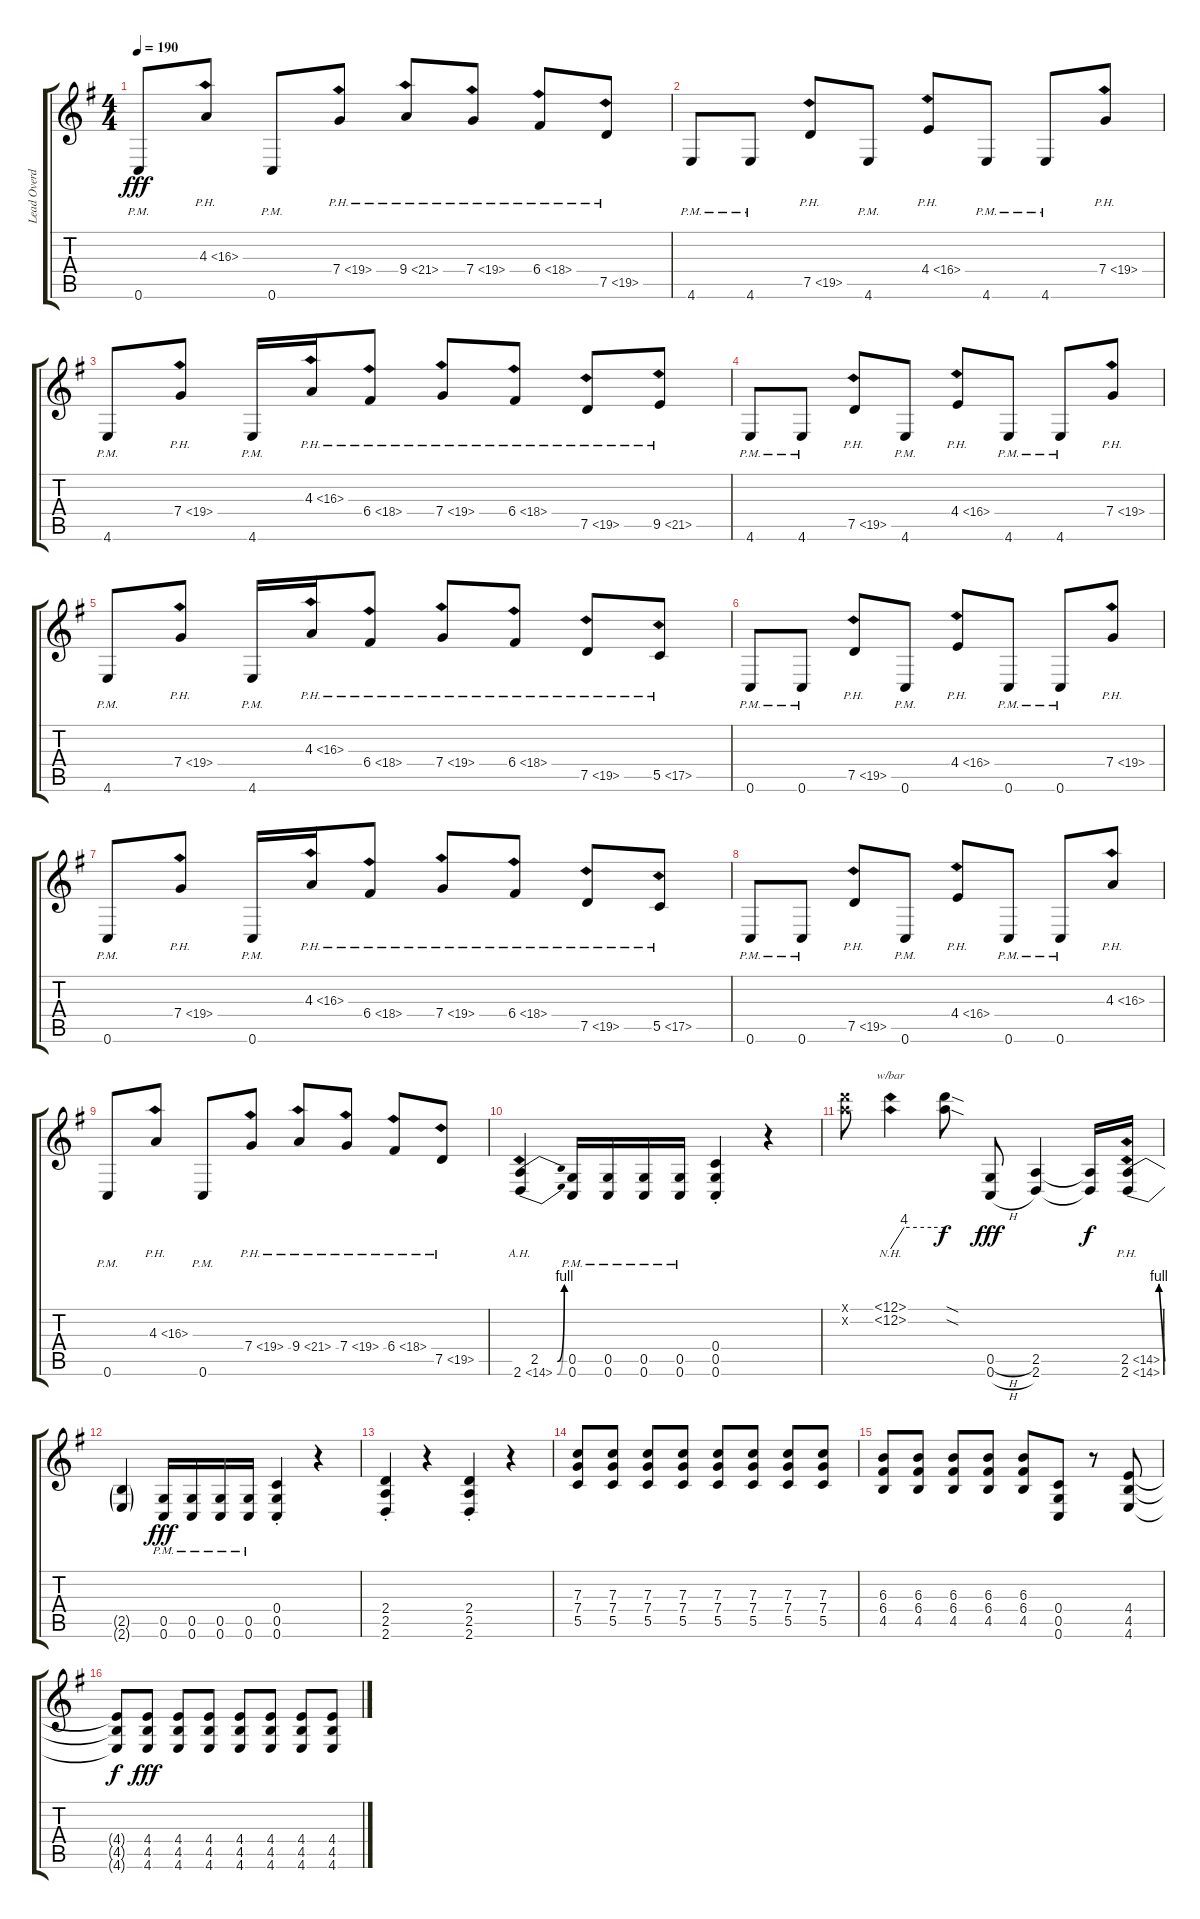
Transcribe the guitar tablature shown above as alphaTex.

\track ("Lead Overdrive" "Lead Overd") {instrument overdrivenguitar}
\staff {score tabs}
\tuning (D4 A3 F3 C3 G2 C2) {hide}
\ts (4 4)
\tempo 190
\clef g2
\ks eminor
0.6{pm}.8{dy fff} 4.3{ph 12}.8 0.6{pm}.8 7.4{ph 12}.8 9.4{ph 12}.8 7.4{ph 12}.8 6.4{ph 12}.8 7.5{ph 12}.8 |
4.6{pm}.8 4.6{pm}.8 7.5{ph 12}.8 4.6{pm}.8 4.4{ph 12}.8 4.6{pm}.8 4.6{pm}.8 7.4{ph 12}.8 |
4.6{pm}.8 7.4{ph 12}.8 4.6{pm}.16 4.3{ph 12}.16 6.4{ph 12}.8 7.4{ph 12}.8 6.4{ph 12}.8 7.5{ph 12}.8 9.5{ph 12}.8 |
4.6{pm}.8 4.6{pm}.8 7.5{ph 12}.8 4.6{pm}.8 4.4{ph 12}.8 4.6{pm}.8 4.6{pm}.8 7.4{ph 12}.8 |
4.6{pm}.8 7.4{ph 12}.8 4.6{pm}.16 4.3{ph 12}.16 6.4{ph 12}.8 7.4{ph 12}.8 6.4{ph 12}.8 7.5{ph 12}.8 5.5{ph 12}.8 |
0.6{pm}.8 0.6{pm}.8 7.5{ph 12}.8 0.6{pm}.8 4.4{ph 12}.8 0.6{pm}.8 0.6{pm}.8 7.4{ph 12}.8 |
0.6{pm}.8 7.4{ph 12}.8 0.6{pm}.16 4.3{ph 12}.16 6.4{ph 12}.8 7.4{ph 12}.8 6.4{ph 12}.8 7.5{ph 12}.8 5.5{ph 12}.8 |
0.6{pm}.8 0.6{pm}.8 7.5{ph 12}.8 0.6{pm}.8 4.4{ph 12}.8 0.6{pm}.8 0.6{pm}.8 4.3{ph 12}.8 |
0.6{pm}.8 4.3{ph 12}.8 0.6{pm}.8 7.4{ph 12}.8 9.4{ph 12}.8 7.4{ph 12}.8 6.4{ph 12}.8 7.5{ph 12}.8 |
(2.5{be (bend 0 0 60 4)} 2.6{be (bend 0 0 60 4) ah 12}).4 (0.5{pm} 0.6{pm}).16 (0.5{pm} 0.6{pm}).16 (0.5{pm} 0.6{pm}).16 (0.5{pm} 0.6{pm}).16 (0.4{st} 0.5{st} 0.6{st}).4 r.4 |
(12.1{x} 12.2{x}).8 (12.1{nh} 12.2{nh}).4{tbe (custom default 0 0 15 16 45 16 60 16)} (12.1{sod t} 12.2{sod t}).8{dy f} (0.5{h} 0.6{h}).8{dy fff} (2.5 2.6).4 (2.5{t} 2.6{t}).16{dy f} (2.5{be (bend 0 0 60 4) ph 12} 2.6{be (bend 0 0 60 4) ph 12}).16 |
(2.5{t} 2.6{t}).4 (0.5{pm} 0.6{pm}).16{dy fff} (0.5{pm} 0.6{pm}).16 (0.5{pm} 0.6{pm}).16 (0.5{pm} 0.6{pm}).16 (0.4{st} 0.5{st} 0.6{st}).4 r.4 |
(2.4{st} 2.5{st} 2.6{st}).4 r.4 (2.4{st} 2.5{st} 2.6{st}).4 r.4 |
(7.3 7.4 5.5).8 (7.3 7.4 5.5).8 (7.3 7.4 5.5).8 (7.3 7.4 5.5).8 (7.3 7.4 5.5).8 (7.3 7.4 5.5).8 (7.3 7.4 5.5).8 (7.3 7.4 5.5).8 |
(6.3 6.4 4.5).8 (6.3 6.4 4.5).8 (6.3 6.4 4.5).8 (6.3 6.4 4.5).8 (6.3 6.4 4.5).8 (0.4 0.5 0.6).8 r.8 (4.4 4.5 4.6).8 |
(4.4{t} 4.5{t} 4.6{t}).8{dy f} (4.4 4.5 4.6).8{dy fff} (4.4 4.5 4.6).8 (4.4 4.5 4.6).8 (4.4 4.5 4.6).8 (4.4 4.5 4.6).8 (4.4 4.5 4.6).8 (4.4 4.5 4.6).8
